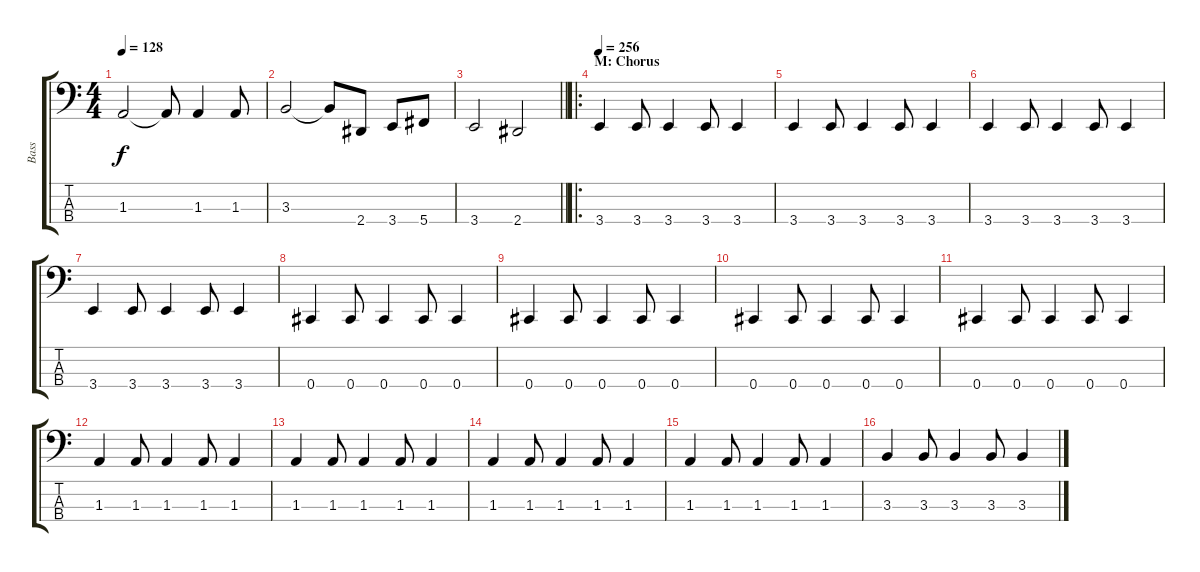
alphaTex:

\track ("Bass" "Bass") {instrument electricbasspick}
\staff {score tabs}
\tuning (Gb2 Db2 Ab1 Db1) {hide}
\ts (4 4)
\tempo 128
\clef f4
\ks c
1.3.2{dy f} 1.3{t}.8 1.3.4 1.3.8 |
3.3.2 3.3{t}.8 2.4.8 3.4.8 5.4.8 |
\barLineRight lightlight
3.4.2 2.4.2 |
\ro
\section ("" "M: Chorus")
\tempo 256
3.4.4 3.4.8 3.4.4 3.4.8 3.4.4 |
3.4.4 3.4.8 3.4.4 3.4.8 3.4.4 |
3.4.4 3.4.8 3.4.4 3.4.8 3.4.4 |
3.4.4 3.4.8 3.4.4 3.4.8 3.4.4 |
0.4.4 0.4.8 0.4.4 0.4.8 0.4.4 |
0.4.4 0.4.8 0.4.4 0.4.8 0.4.4 |
0.4.4 0.4.8 0.4.4 0.4.8 0.4.4 |
0.4.4 0.4.8 0.4.4 0.4.8 0.4.4 |
1.3.4 1.3.8 1.3.4 1.3.8 1.3.4 |
1.3.4 1.3.8 1.3.4 1.3.8 1.3.4 |
1.3.4 1.3.8 1.3.4 1.3.8 1.3.4 |
1.3.4 1.3.8 1.3.4 1.3.8 1.3.4 |
3.3.4 3.3.8 3.3.4 3.3.8 3.3.4
